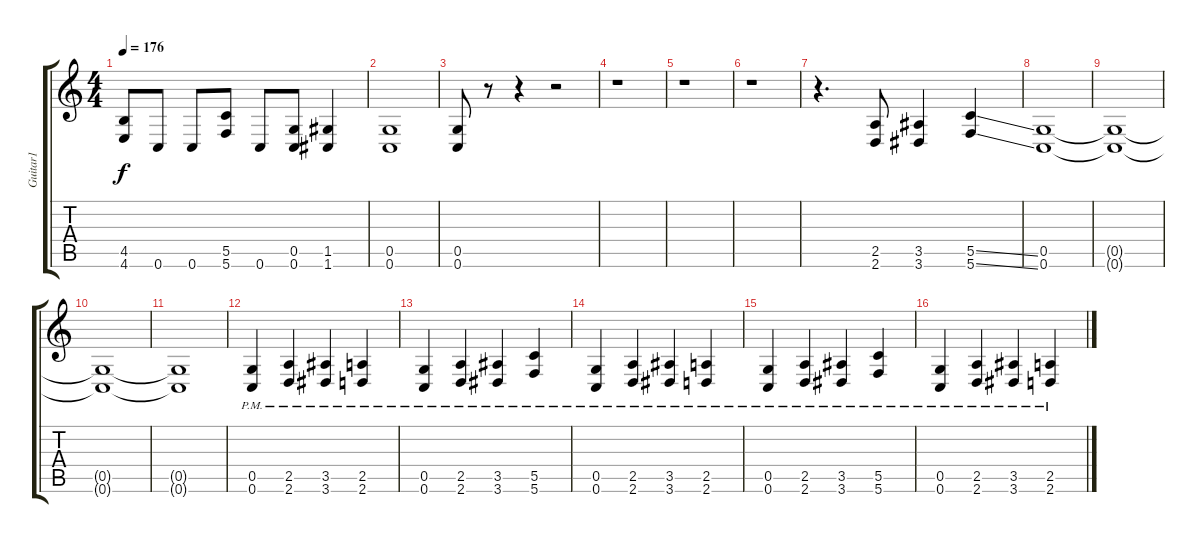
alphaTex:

\track ("Guitar1" "Guitar1") {instrument distortionguitar}
\staff {score tabs}
\tuning (D4 A3 F3 C3 G2 C2) {hide}
\ts (4 4)
\tempo 176
\clef g2
\ks c
(4.5 4.6).8{dy f} 0.6.8 0.6.8 (5.5 5.6).8 0.6.8 (0.5 0.6).8 (1.5 1.6).4 |
(0.5 0.6).1 |
(0.5 0.6).8 r.8 r.4 r.2 |
r.1 |
r.1 |
r.1 |
r.4{d} (2.5 2.6).8 (3.5 3.6).4 (5.5{ss} 5.6{ss}).4 |
(0.5 0.6).1 |
(0.5{t} 0.6{t}).1 |
(0.5{t} 0.6{t}).1 |
(0.5{t} 0.6{t}).1 |
(0.5{pm} 0.6{pm}).4 (2.5{pm} 2.6{pm}).4 (3.5{pm} 3.6{pm}).4 (2.5{pm} 2.6{pm}).4 |
(0.5{pm} 0.6{pm}).4 (2.5{pm} 2.6{pm}).4 (3.5{pm} 3.6{pm}).4 (5.5{pm} 5.6{pm}).4 |
(0.5{pm} 0.6{pm}).4 (2.5{pm} 2.6{pm}).4 (3.5{pm} 3.6{pm}).4 (2.5{pm} 2.6{pm}).4 |
(0.5{pm} 0.6{pm}).4 (2.5{pm} 2.6{pm}).4 (3.5{pm} 3.6{pm}).4 (5.5{pm} 5.6{pm}).4 |
(0.5{pm} 0.6{pm}).4 (2.5{pm} 2.6{pm}).4 (3.5{pm} 3.6{pm}).4 (2.5{pm} 2.6{pm}).4
